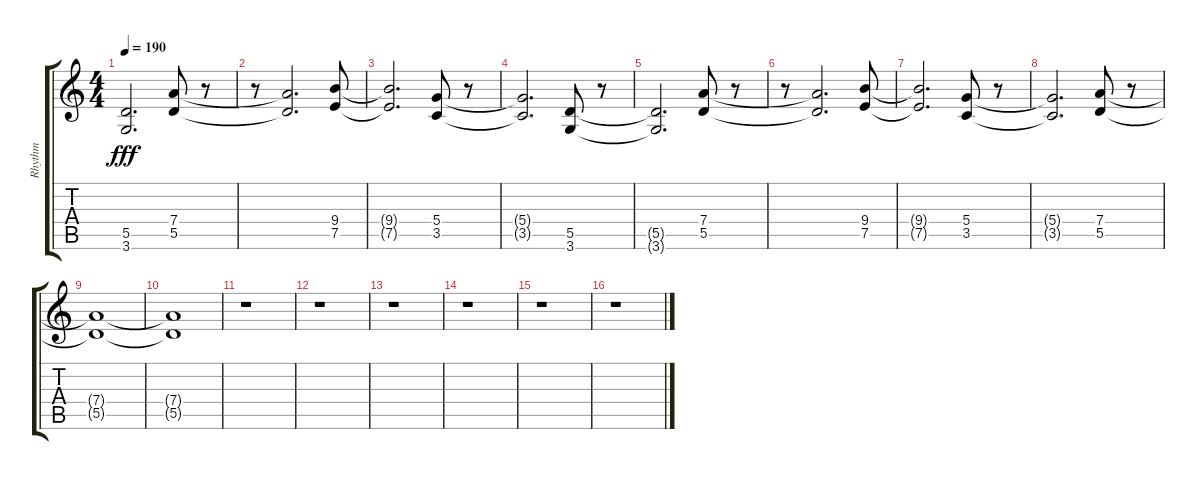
\track ("Rhythm" "Rhythm") {instrument distortionguitar}
\staff {score tabs}
\tuning (E4 B3 G3 D3 A2 E2) {hide}
\ts (4 4)
\tempo 190
\clef g2
\ks c
(5.5{t} 3.6{t}).2{d dy fff} (7.4 5.5).8 r.8 |
r.8 (7.4{t} 5.5{t}).2{d} (9.4 7.5).8 |
(9.4{t} 7.5{t}).2{d} (5.4 3.5).8 r.8 |
(5.4{t} 3.5{t}).2{d} (5.5 3.6).8 r.8 |
(5.5{t} 3.6{t}).2{d} (7.4 5.5).8 r.8 |
r.8 (7.4{t} 5.5{t}).2{d} (9.4 7.5).8 |
(9.4{t} 7.5{t}).2{d} (5.4 3.5).8 r.8 |
(5.4{t} 3.5{t}).2{d} (7.4 5.5).8 r.8 |
(7.4{t} 5.5{t}).1 |
(7.4{t} 5.5{t}).1 |
r.1 |
r.1 |
r.1 |
r.1 |
r.1 |
r.1
